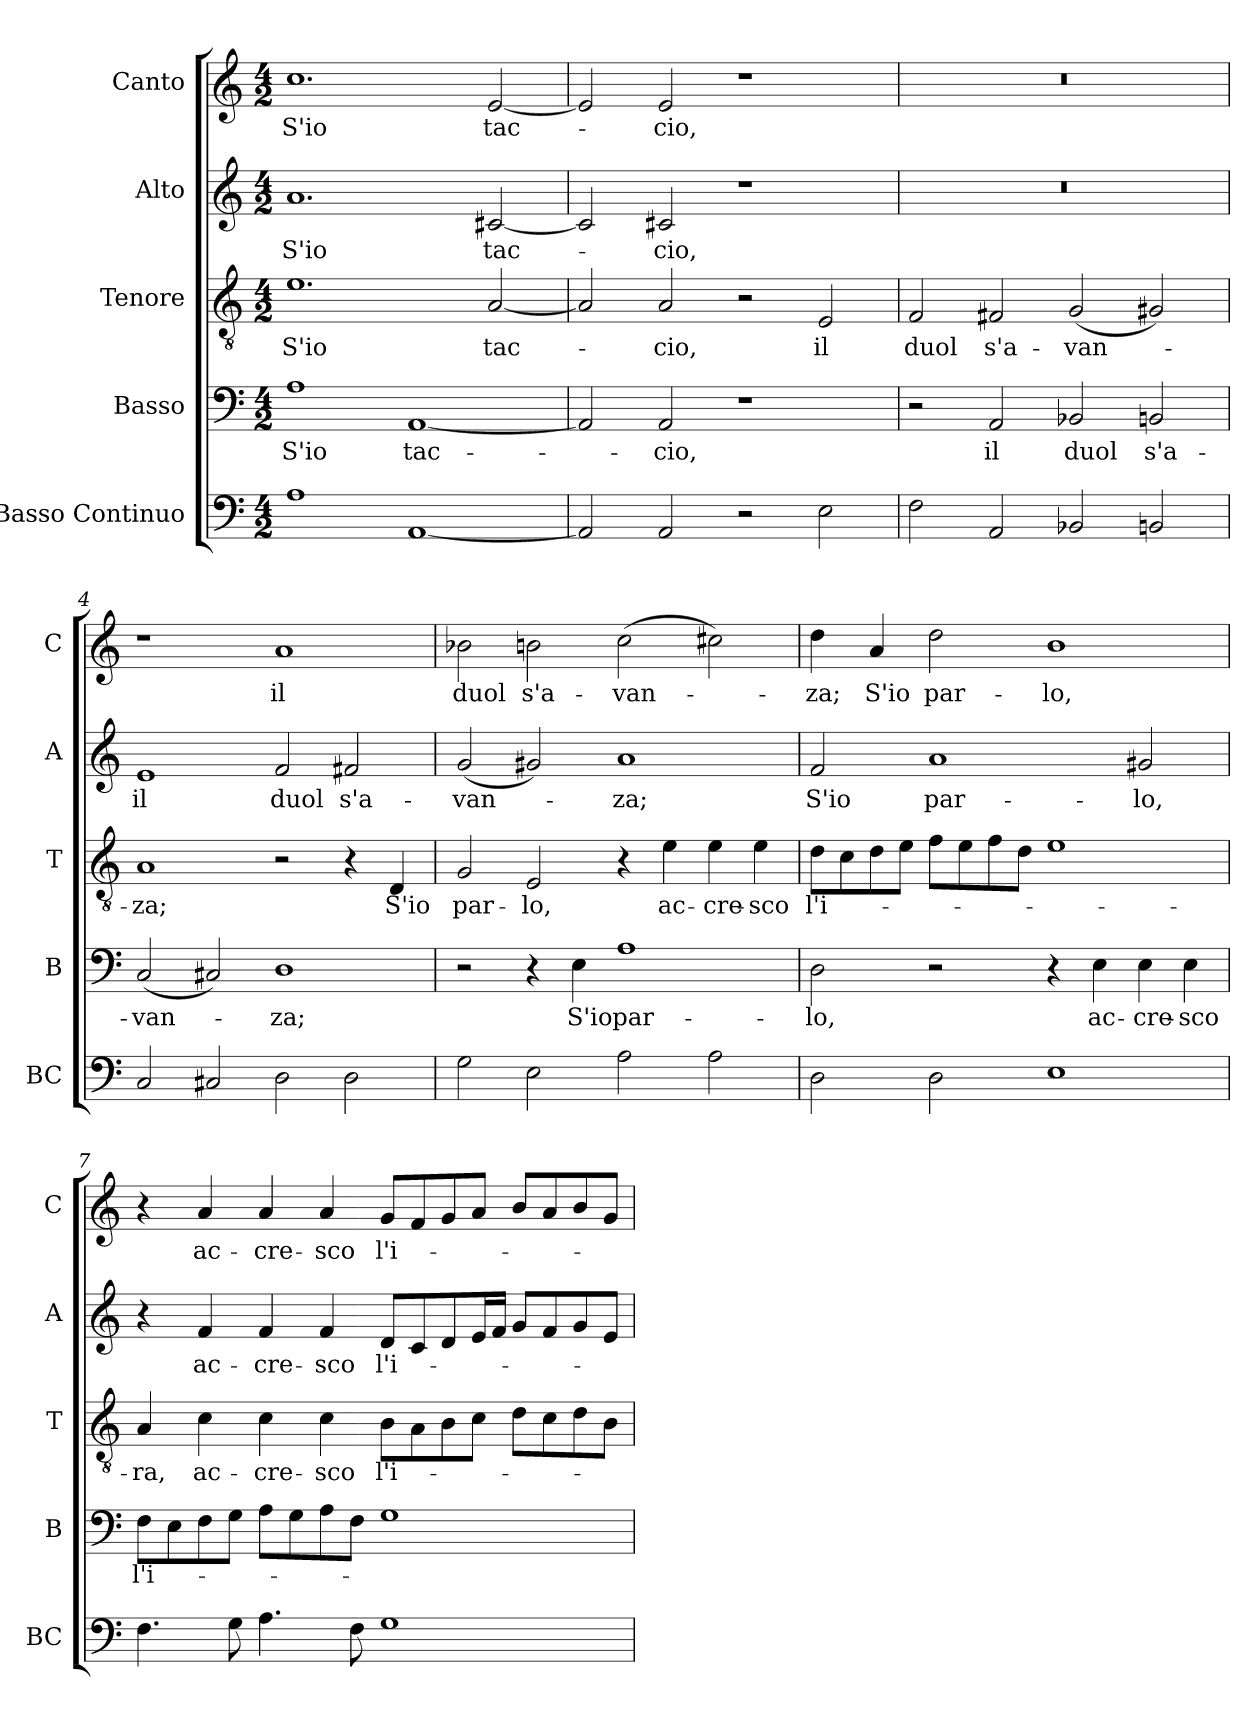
**kern	**kern	**text	**kern	**text	**kern	**text	**kern	**text
*part5	*part4	*part4	*part3	*part3	*part2	*part2	*part1	*part1
*staff5	*staff4	*staff4	*staff3	*staff3	*staff2	*staff2	*staff1	*staff1
*I"Basso Continuo	*I"Basso	*	*I"Tenore	*	*I"Alto	*	*I"Canto	*
*I'BC	*I'B	*	*I'T	*	*I'A	*	*I'C	*
*clefF4	*clefF4	*	*clefGv2	*	*clefG2	*	*clefG2	*
*k[]	*k[]	*	*k[]	*	*k[]	*	*k[]	*
*M4/2	*M4/2	*	*M4/2	*	*M4/2	*	*M4/2	*
=1	=1	=1	=1	=1	=1	=1	=1	=1
1A	1A	S'io	1.e	S'io	1.a	S'io	1.cc	S'io
[1AA	[1AA	tac-	.	.	.	.	.	.
.	.	.	[2A	tac-	[2c#X	tac-	[2e	tac-
=2	=2	=2	=2	=2	=2	=2	=2	=2
2AA]	2AA]	.	2A]	.	2c#]	.	2e]	.
2AA	2AA	-cio,	2A	-cio,	2c#X	-cio,	2e	-cio,
2r	1r	.	2r	.	1r	.	1r	.
2E	.	.	2E	il	.	.	.	.
=3	=3	=3	=3	=3	=3	=3	=3	=3
2F	2r	.	2F	duol	0r	.	0r	.
2AA	2AA	il	2F#X	s'a-	.	.	.	.
2BB-X	2BB-X	duol	(<2G	-van-	.	.	.	.
2BBn	2BBn	s'a-	2G#X)	.	.	.	.	.
=4	=4	=4	=4	=4	=4	=4	=4	=4
2C	(<2C	-van-	1A	-za;	1e	il	1r	.
2C#X	2C#X)	.	.	.	.	.	.	.
2D	1D	-za;	2r	.	2f	duol	1a	il
2D	.	.	4r	.	2f#X	s'a-	.	.
.	.	.	4D	S'io	.	.	.	.
=5	=5	=5	=5	=5	=5	=5	=5	=5
2G	2r	.	2G	par-	(<2g	-van-	2b-X	duol
2E	4r	.	2E	-lo,	2g#X)	.	2bn	s'a-
.	4E	S'io	.	.	.	.	.	.
2A	1A	par-	4r	.	1a	-za;	(>2cc	-van-
.	.	.	4e	ac-	.	.	.	.
2A	.	.	4e	-cre-	.	.	2cc#X)	.
.	.	.	4e	-sco	.	.	.	.
=6	=6	=6	=6	=6	=6	=6	=6	=6
2D	2D	-lo,	8dL	l'i-	2f	S'io	4dd	-za;
.	.	.	8c	.	.	.	.	.
.	.	.	8d	.	.	.	4a	S'io
.	.	.	8eJ	.	.	.	.	.
2D	2r	.	8fL	.	1a	par-	2dd	par-
.	.	.	8e	.	.	.	.	.
.	.	.	8f	.	.	.	.	.
.	.	.	8dJ	.	.	.	.	.
1E	4r	.	1e	.	.	.	1b	-lo,
.	4E	ac-	.	.	.	.	.	.
.	4E	-cre-	.	.	2g#X	-lo,	.	.
.	4E	-sco	.	.	.	.	.	.
=7	=7	=7	=7	=7	=7	=7	=7	=7
4.F	8FL	l'i-	4A	-ra,	4r	.	4r	.
.	8E	.	.	.	.	.	.	.
.	8F	.	4c	ac-	4f	ac-	4a	ac-
8G	8GJ	.	.	.	.	.	.	.
4.A	8AL	.	4c	-cre-	4f	-cre-	4a	-cre-
.	8G	.	.	.	.	.	.	.
.	8A	.	4c	-sco	4f	-sco	4a	-sco
8F	8FJ	.	.	.	.	.	.	.
1G	1G	.	8BL	l'i-	8dL	l'i-	8gL	l'i-
.	.	.	8A	.	8c	.	8f	.
.	.	.	8B	.	8d	.	8g	.
.	.	.	8cJ	.	16eL	.	8aJ	.
.	.	.	.	.	16fJJ	.	.	.
.	.	.	8dL	.	8gL	.	8bL	.
.	.	.	8c	.	8f	.	8a	.
.	.	.	8d	.	8g	.	8b	.
.	.	.	8BJ	.	8eJ	.	8gJ	.
=	=	=	=	=	=	=	=	=
*-	*-	*-	*-	*-	*-	*-	*-	*-
